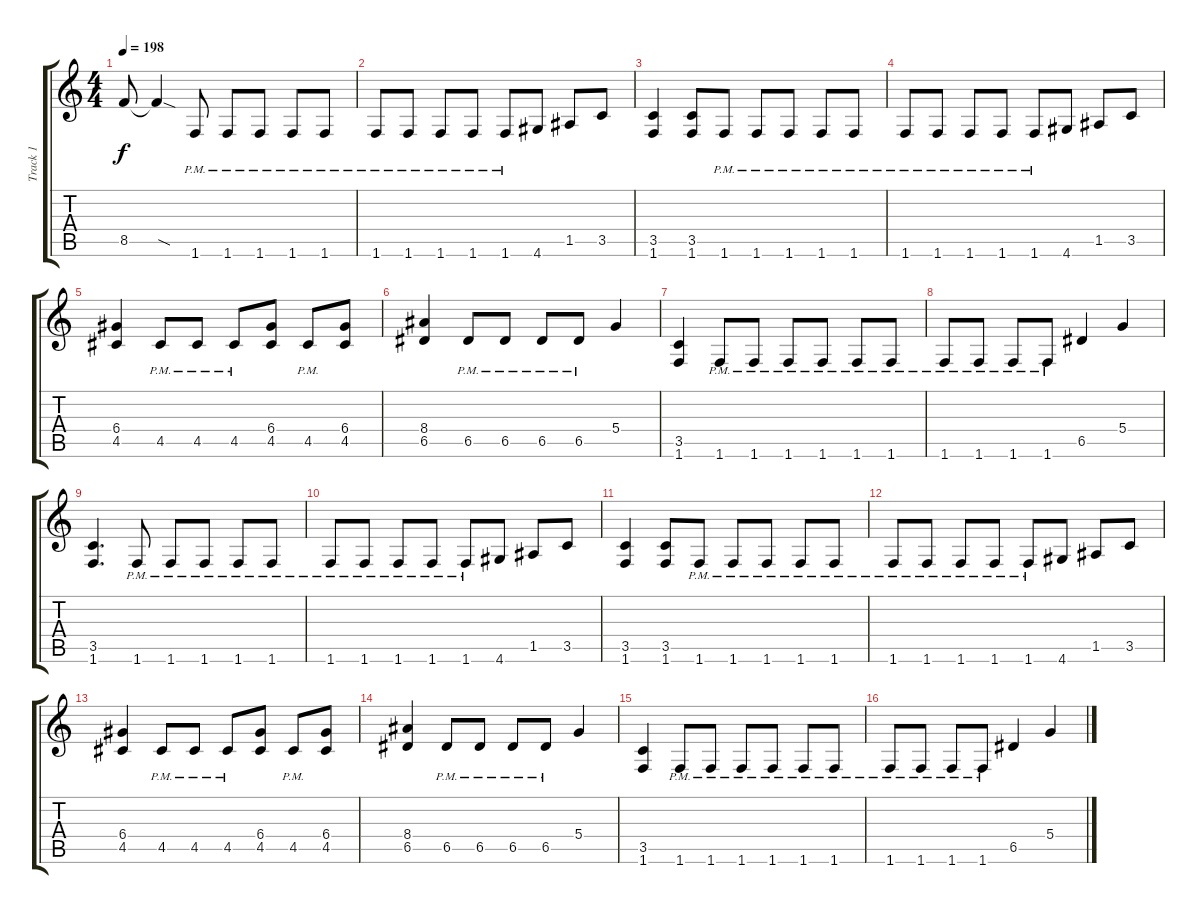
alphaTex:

\track ("Track 1" "Track 1") {instrument distortionguitar}
\staff {score tabs}
\tuning (E4 B3 G3 D3 A2 E2) {hide}
\ts (4 4)
\tempo 198
\clef g2
\ks c
8.5.8{dy f} 8.5{sod t}.4 1.6{pm}.8 1.6{pm}.8 1.6{pm}.8 1.6{pm}.8 1.6{pm}.8 |
1.6{pm}.8 1.6{pm}.8 1.6{pm}.8 1.6{pm}.8 1.6{pm}.8 4.6.8 1.5.8 3.5.8 |
(3.5 1.6).4 (3.5 1.6).8 1.6{pm}.8 1.6{pm}.8 1.6{pm}.8 1.6{pm}.8 1.6{pm}.8 |
1.6{pm}.8 1.6{pm}.8 1.6{pm}.8 1.6{pm}.8 1.6{pm}.8 4.6.8 1.5.8 3.5.8 |
(6.4 4.5).4 4.5{pm}.8 4.5{pm}.8 4.5{pm}.8 (6.4 4.5).8 4.5{pm}.8 (6.4 4.5).8 |
(8.4 6.5).4 6.5{pm}.8 6.5{pm}.8 6.5{pm}.8 6.5{pm}.8 5.4.4 |
(3.5 1.6).4 1.6{pm}.8 1.6{pm}.8 1.6{pm}.8 1.6{pm}.8 1.6{pm}.8 1.6{pm}.8 |
1.6{pm}.8 1.6{pm}.8 1.6{pm}.8 1.6{pm}.8 6.5.4 5.4.4 |
(3.5 1.6).4{d} 1.6{pm}.8 1.6{pm}.8 1.6{pm}.8 1.6{pm}.8 1.6{pm}.8 |
1.6{pm}.8 1.6{pm}.8 1.6{pm}.8 1.6{pm}.8 1.6{pm}.8 4.6.8 1.5.8 3.5.8 |
(3.5 1.6).4 (3.5 1.6).8 1.6{pm}.8 1.6{pm}.8 1.6{pm}.8 1.6{pm}.8 1.6{pm}.8 |
1.6{pm}.8 1.6{pm}.8 1.6{pm}.8 1.6{pm}.8 1.6{pm}.8 4.6.8 1.5.8 3.5.8 |
(6.4 4.5).4 4.5{pm}.8 4.5{pm}.8 4.5{pm}.8 (6.4 4.5).8 4.5{pm}.8 (6.4 4.5).8 |
(8.4 6.5).4 6.5{pm}.8 6.5{pm}.8 6.5{pm}.8 6.5{pm}.8 5.4.4 |
(3.5 1.6).4 1.6{pm}.8 1.6{pm}.8 1.6{pm}.8 1.6{pm}.8 1.6{pm}.8 1.6{pm}.8 |
1.6{pm}.8 1.6{pm}.8 1.6{pm}.8 1.6{pm}.8 6.5.4 5.4.4
